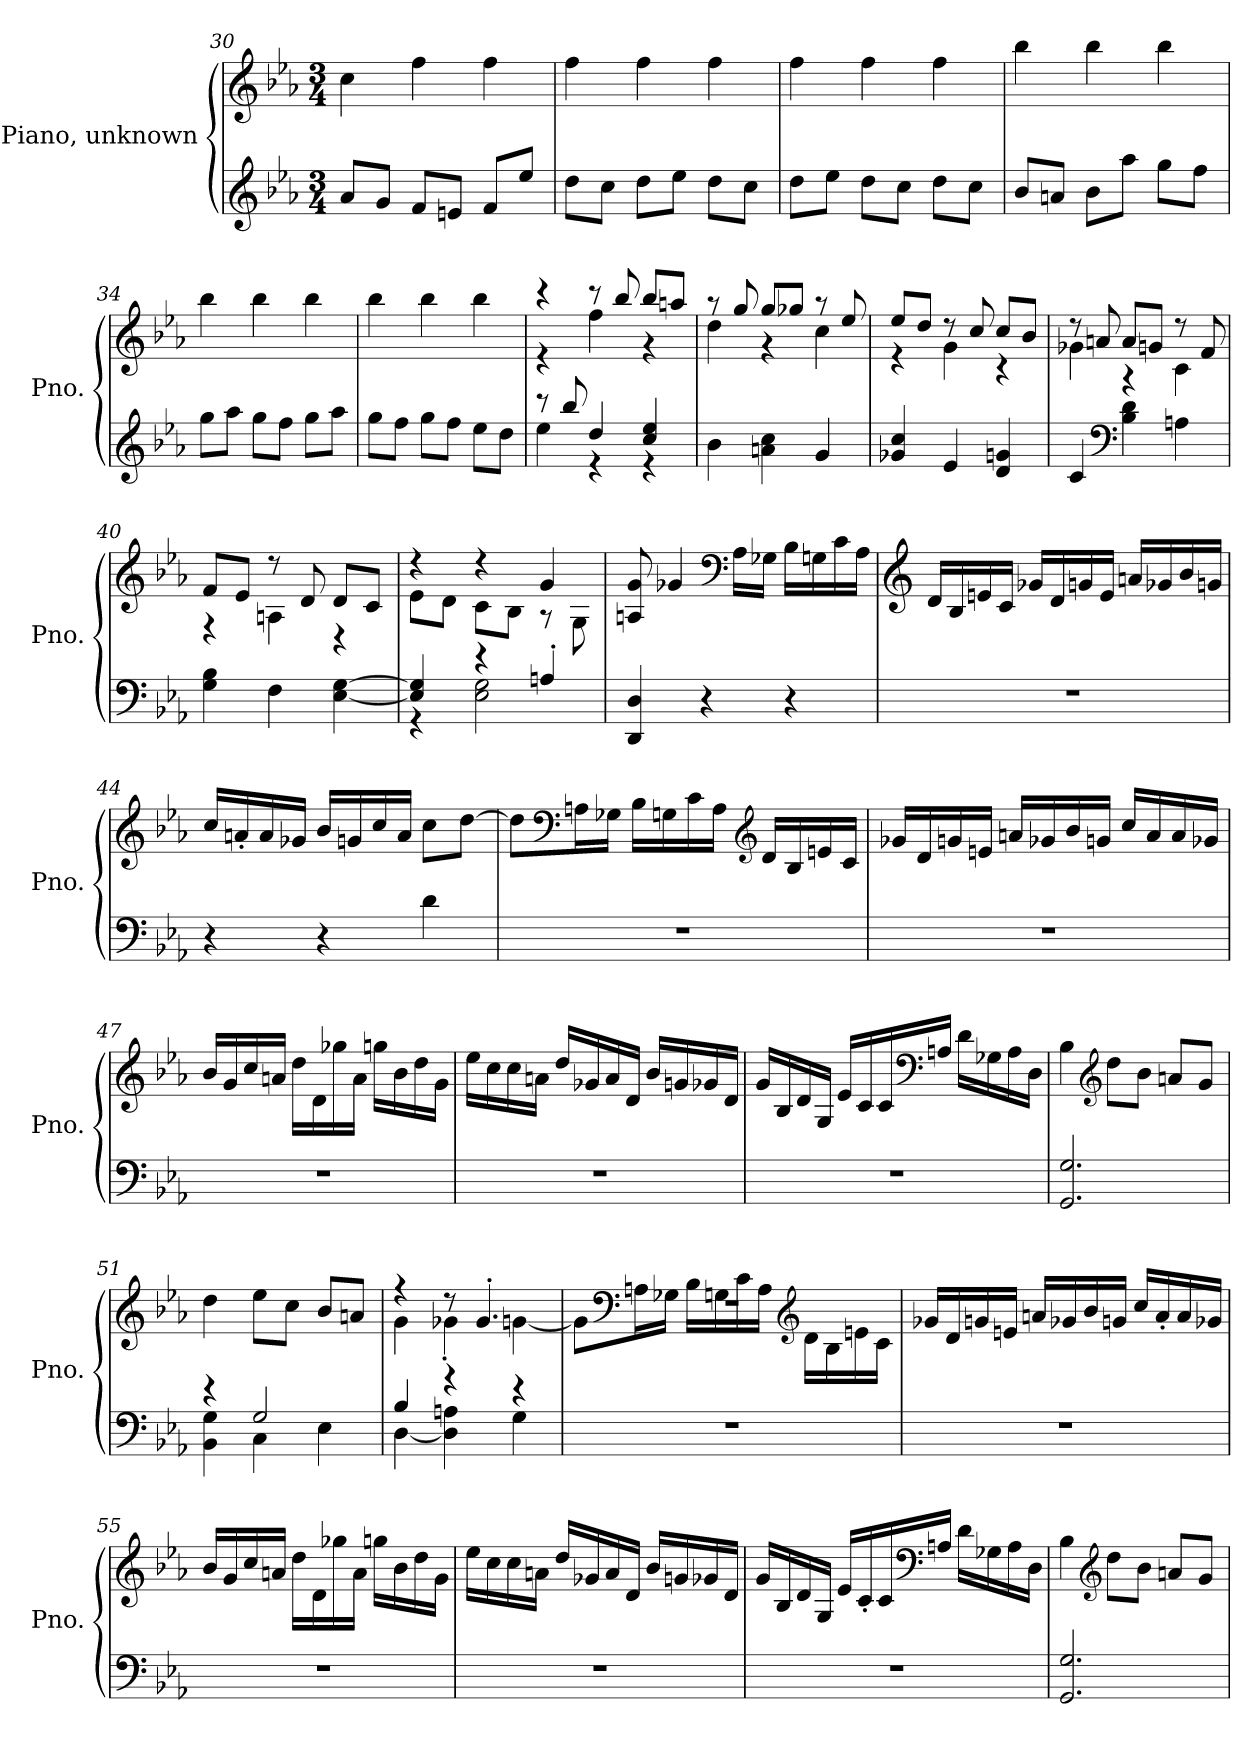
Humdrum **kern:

**kern	**kern
*part1	*part1
*staff2	*staff1
*I"Piano, unknown	*
*I'Pno.	*
*clefG2	*clefG2
*k[b-e-a-]	*k[b-e-a-]
*M3/4	*M3/4
=30	=30
8a-/L	4cc\
8g/J	.
8f/L	4ff\
8en/J	.
8f/L	4ff\
8ee-/J	.
=31	=31
8dd\L	4ff\
8cc\J	.
8dd\L	4ff\
8ee-\J	.
8dd\L	4ff\
8cc\J	.
!!LO:LB:g=z
=32	=32
8dd\L	4ff\
8ee-\J	.
8dd\L	4ff\
8cc\J	.
8dd\L	4ff\
8cc\J	.
=33	=33
8b-/L	4bb-\
8an/J	.
8b-\L	4bb-\
8aa-\J	.
8gg\L	4bb-\
8ff\J	.
=34	=34
8gg\L	4bb-\
8aa-\J	.
8gg\L	4bb-\
8ff\J	.
8gg\L	4bb-\
8aa-\J	.
=35	=35
8gg\L	4bb-\
8ff\J	.
8gg\L	4bb-\
8ff\J	.
8ee-\L	4bb-\
8dd\J	.
=36	=36
*^	*^
8r	4ee-\	4r	4r
8bb-/	.	.	.
4dd/	4r	8r	4ff\
.	.	8bb-/	.
4cc/ 4ee-/	4r	8bb-/L	4r
.	.	8aan/J	.
*v	*v	*	*
!!LO:PB:g=z	!!
=37	=37	=37
4b-\	8r	4dd\
.	8gg/	.
4an\ 4cc\	8gg/L	4r
.	8gg-X/J	.
4g/	8r	4cc\
.	8ee-/	.
=38	=38	=38
4g-X/ 4cc/	8ee-/L	4r
.	8dd/J	.
4e-/	8r	4g\
.	8cc/	.
4d/ 4gn/	8cc/L	4r
.	8b-/J	.
=39	=39	=39
4c/	8r	4g-X\
.	8an/	.
*clefF4	*	*
4B-\ 4d\	8a/L	4r
.	8gn/J	.
4An\	8r	4c\
.	8f/	.
=40	=40	=40
4G\ 4B-\	8f/L	4r
.	8e-/J	.
4F\	8r	4An\
.	8d/	.
[4E-\ [4G\	8d/L	4r
.	8c/J	.
=41	=41	=41
*^	*	*
4E-/] 4G/]	4r	4r	8e-\L
.	.	.	8d\J
4r	2E-\ 2G\	4r	8c\L
.	.	.	8B-\J
4An'/	.	4g/	8r
.	.	.	8G\
*v	*v	*	*
*	*v	*v
!!LO:LB:g=z
=42	=42
4DD/ 4D/	8An/ 8g/
.	4g-X/
4r	.
*	*clefF4
.	16A\LL
.	16G-X\JJ
4r	16B-\LL
.	16Gn\
.	16c\
.	16A\JJ
=43	=43
*	*clefG2
2.r	16d/LL
.	16B-/
.	16en/
.	16c/JJ
.	16g-X/LL
.	16d/
.	16gn/
.	16e/JJ
.	16an/LL
.	16g-X/
.	16b-/
.	16gn/JJ
=44	=44
4r	16cc/LL
.	16an'/
.	16a/
.	16g-X/JJ
4r	16b-/LL
.	16gn/
.	16cc/
.	16a/JJ
4d\	8cc\L
.	[8dd\J
!!LO:LB:g=z
=45	=45
2.r	8dd\L]
*	*clefF4
.	16An\L
.	16G-X\JJ
.	16B-\LL
.	16Gn\
.	16c\
.	16A\JJ
*	*clefG2
.	16d/LL
.	16B-/
.	16en/
.	16c/JJ
=46	=46
2.r	16g-X/LL
.	16d/
.	16gn/
.	16en/JJ
.	16an/LL
.	16g-X/
.	16b-/
.	16gn/JJ
.	16cc/LL
.	16a/
.	16a/
.	16g-X/JJ
!!LO:LB:g=z
=47	=47
2.r	16b-/LL
.	16g/
.	16cc/
.	16an/JJ
.	16dd\LL
.	16d\
.	16gg-X\
.	16a\JJ
.	16ggn\LL
.	16b-\
.	16dd\
.	16g\JJ
=48	=48
2.r	16ee-\LL
.	16cc\
.	16cc\
.	16an\JJ
.	16dd/LL
.	16g-X/
.	16a/
.	16d/JJ
.	16b-/LL
.	16gn/
.	16g-X/
.	16d/JJ
=49	=49
2.r	16g/LL
.	16B-/
.	16d/
.	16G/JJ
.	16e-/LL
.	16c/
.	16c/
*	*clefF4
.	16An/JJ
.	16d\LL
.	16G-X\
.	16A\
.	16D\JJ
!!LO:LB:g=z
=50	=50
2.GG/ 2.G/	4B-\
*	*clefG2
.	8dd\L
.	8b-\J
.	8an/L
.	8g/J
=51	=51
*^	*
4r	4BB-\ 4G\	4dd\
2G/	4C\	8ee-\L
.	.	8cc\J
.	4E-\	8b-/L
.	.	8an/J
=52	=52	=52
*	*	*^
4B-/	[4D\	4r	4g\
4r	4D\] 4An\	8r	4g-X'\
.	.	4.g-'/	.
4r	4G\	.	[4gn\
*v	*v	*	*
=53	=53	=53
2.r	2.r	8g\L]
*	*clefF4	*
.	.	16An\L
.	.	16G-X\JJ
.	.	16B-\LL
.	.	16Gn\
.	.	16c\
.	.	16A\JJ
*	*clefG2	*
.	.	16d\LL
.	.	16B-\
.	.	16en\
.	.	16c\JJ
*	*v	*v
!!LO:LB:g=z
=54	=54
2.r	16g-X/LL
.	16d/
.	16gn/
.	16en/JJ
.	16an/LL
.	16g-X/
.	16b-/
.	16gn/JJ
.	16cc/LL
.	16a'/
.	16a/
.	16g-X/JJ
=55	=55
2.r	16b-/LL
.	16g/
.	16cc/
.	16an/JJ
.	16dd\LL
.	16d\
.	16gg-X\
.	16a\JJ
.	16ggn\LL
.	16b-\
.	16dd\
.	16g\JJ
!!LO:PB:g=z
=56	=56
2.r	16ee-\LL
.	16cc\
.	16cc\
.	16an\JJ
.	16dd/LL
.	16g-X/
.	16a/
.	16d/JJ
.	16b-/LL
.	16gn/
.	16g-X/
.	16d/JJ
=57	=57
2.r	16g/LL
.	16B-/
.	16d/
.	16G/JJ
.	16e-/LL
.	16c'/
.	16c/
*	*clefF4
.	16An/JJ
.	16d\LL
.	16G-X\
.	16A\
.	16D\JJ
=58	=58
2.GG/ 2.G/	4B-\
*	*clefG2
.	8dd\L
.	8b-\J
.	8an/L
.	8g/J
=	=
*-	*-
